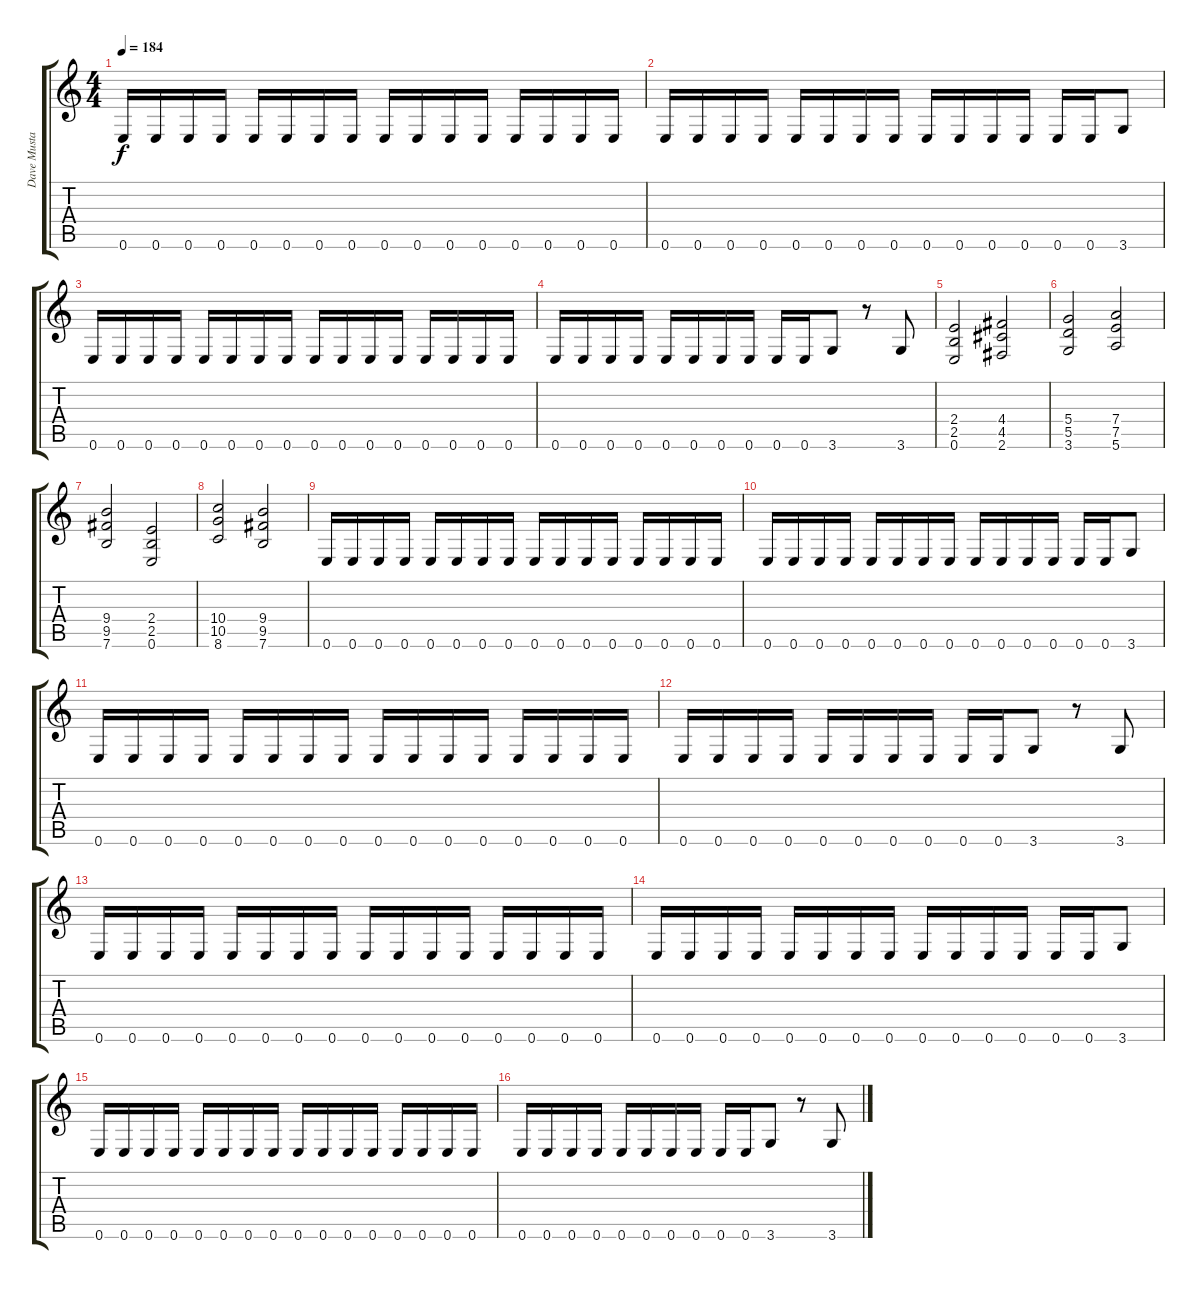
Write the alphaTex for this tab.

\track ("Dave Mustaine" "Dave Musta") {instrument distortionguitar}
\staff {score tabs}
\tuning (E4 B3 G3 D3 A2 E2) {hide}
\ts (4 4)
\tempo 184
\clef g2
\ks c
0.6.16{dy f} 0.6.16 0.6.16 0.6.16 0.6.16 0.6.16 0.6.16 0.6.16 0.6.16 0.6.16 0.6.16 0.6.16 0.6.16 0.6.16 0.6.16 0.6.16 |
0.6.16 0.6.16 0.6.16 0.6.16 0.6.16 0.6.16 0.6.16 0.6.16 0.6.16 0.6.16 0.6.16 0.6.16 0.6.16 0.6.16 3.6.8 |
0.6.16 0.6.16 0.6.16 0.6.16 0.6.16 0.6.16 0.6.16 0.6.16 0.6.16 0.6.16 0.6.16 0.6.16 0.6.16 0.6.16 0.6.16 0.6.16 |
0.6.16 0.6.16 0.6.16 0.6.16 0.6.16 0.6.16 0.6.16 0.6.16 0.6.16 0.6.16 3.6.8 r.8 3.6.8 |
(2.4 2.5 0.6).2 (4.4 4.5 2.6).2 |
(5.4 5.5 3.6).2 (7.4 7.5 5.6).2 |
(9.4 9.5 7.6).2 (2.4 2.5 0.6).2 |
(10.4 10.5 8.6).2 (9.4 9.5 7.6).2 |
0.6.16 0.6.16 0.6.16 0.6.16 0.6.16 0.6.16 0.6.16 0.6.16 0.6.16 0.6.16 0.6.16 0.6.16 0.6.16 0.6.16 0.6.16 0.6.16 |
0.6.16 0.6.16 0.6.16 0.6.16 0.6.16 0.6.16 0.6.16 0.6.16 0.6.16 0.6.16 0.6.16 0.6.16 0.6.16 0.6.16 3.6.8 |
0.6.16 0.6.16 0.6.16 0.6.16 0.6.16 0.6.16 0.6.16 0.6.16 0.6.16 0.6.16 0.6.16 0.6.16 0.6.16 0.6.16 0.6.16 0.6.16 |
0.6.16 0.6.16 0.6.16 0.6.16 0.6.16 0.6.16 0.6.16 0.6.16 0.6.16 0.6.16 3.6.8 r.8 3.6.8 |
0.6.16 0.6.16 0.6.16 0.6.16 0.6.16 0.6.16 0.6.16 0.6.16 0.6.16 0.6.16 0.6.16 0.6.16 0.6.16 0.6.16 0.6.16 0.6.16 |
0.6.16 0.6.16 0.6.16 0.6.16 0.6.16 0.6.16 0.6.16 0.6.16 0.6.16 0.6.16 0.6.16 0.6.16 0.6.16 0.6.16 3.6.8 |
0.6.16 0.6.16 0.6.16 0.6.16 0.6.16 0.6.16 0.6.16 0.6.16 0.6.16 0.6.16 0.6.16 0.6.16 0.6.16 0.6.16 0.6.16 0.6.16 |
0.6.16 0.6.16 0.6.16 0.6.16 0.6.16 0.6.16 0.6.16 0.6.16 0.6.16 0.6.16 3.6.8 r.8 3.6.8
